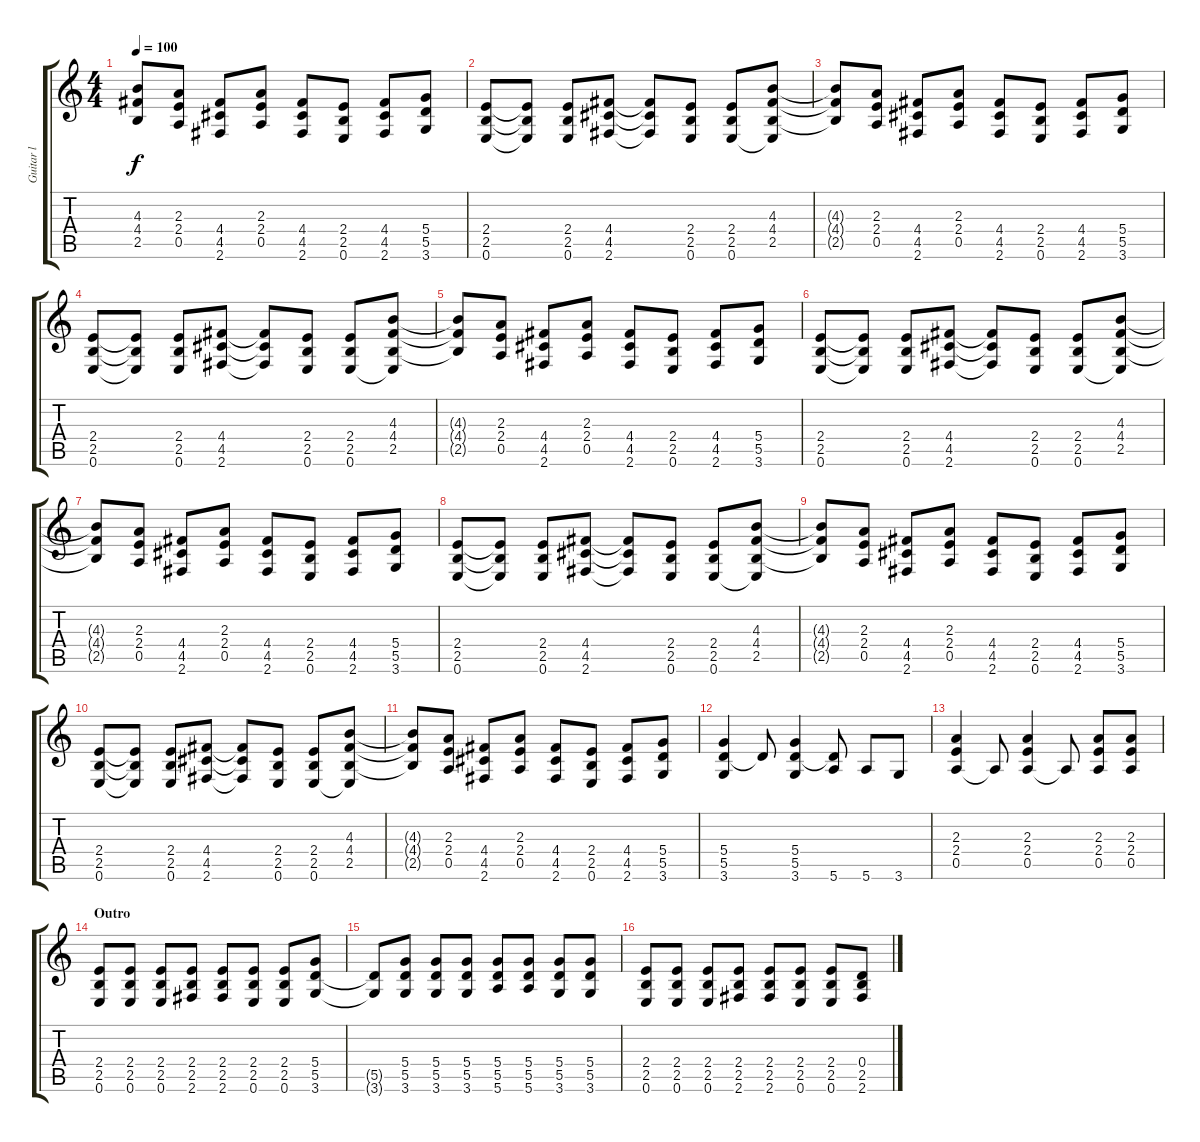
\track ("Guitar l" "Guitar l") {instrument distortionguitar}
\staff {score tabs}
\tuning (E4 B3 G3 D3 A2 E2) {hide}
\ts (4 4)
\tempo 100
\clef g2
\ks c
(4.3{t} 4.4{t} 2.5{t}).8{dy f} (2.3 2.4 0.5).8 (4.4 4.5 2.6).8 (2.3 2.4 0.5).8 (4.4 4.5 2.6).8 (2.4 2.5 0.6).8 (4.4 4.5 2.6).8 (5.4 5.5 3.6).8 |
(2.4 2.5 0.6).8 (2.4{t} 2.5{t} 0.6{t}).8 (2.4 2.5 0.6).8 (4.4 4.5 2.6).8 (4.4{t} 4.5{t} 2.6{t}).8 (2.4 2.5 0.6).8 (2.4 2.5 0.6).8 (4.3 4.4 2.5 0.6{t}).8 |
(4.3{t} 4.4{t} 2.5{t}).8 (2.3 2.4 0.5).8 (4.4 4.5 2.6).8 (2.3 2.4 0.5).8 (4.4 4.5 2.6).8 (2.4 2.5 0.6).8 (4.4 4.5 2.6).8 (5.4 5.5 3.6).8 |
(2.4 2.5 0.6).8 (2.4{t} 2.5{t} 0.6{t}).8 (2.4 2.5 0.6).8 (4.4 4.5 2.6).8 (4.4{t} 4.5{t} 2.6{t}).8 (2.4 2.5 0.6).8 (2.4 2.5 0.6).8 (4.3 4.4 2.5 0.6{t}).8 |
(4.3{t} 4.4{t} 2.5{t}).8 (2.3 2.4 0.5).8 (4.4 4.5 2.6).8 (2.3 2.4 0.5).8 (4.4 4.5 2.6).8 (2.4 2.5 0.6).8 (4.4 4.5 2.6).8 (5.4 5.5 3.6).8 |
(2.4 2.5 0.6).8 (2.4{t} 2.5{t} 0.6{t}).8 (2.4 2.5 0.6).8 (4.4 4.5 2.6).8 (4.4{t} 4.5{t} 2.6{t}).8 (2.4 2.5 0.6).8 (2.4 2.5 0.6).8 (4.3 4.4 2.5 0.6{t}).8 |
(4.3{t} 4.4{t} 2.5{t}).8 (2.3 2.4 0.5).8 (4.4 4.5 2.6).8 (2.3 2.4 0.5).8 (4.4 4.5 2.6).8 (2.4 2.5 0.6).8 (4.4 4.5 2.6).8 (5.4 5.5 3.6).8 |
(2.4 2.5 0.6).8 (2.4{t} 2.5{t} 0.6{t}).8 (2.4 2.5 0.6).8 (4.4 4.5 2.6).8 (4.4{t} 4.5{t} 2.6{t}).8 (2.4 2.5 0.6).8 (2.4 2.5 0.6).8 (4.3 4.4 2.5 0.6{t}).8 |
(4.3{t} 4.4{t} 2.5{t}).8 (2.3 2.4 0.5).8 (4.4 4.5 2.6).8 (2.3 2.4 0.5).8 (4.4 4.5 2.6).8 (2.4 2.5 0.6).8 (4.4 4.5 2.6).8 (5.4 5.5 3.6).8 |
(2.4 2.5 0.6).8 (2.4{t} 2.5{t} 0.6{t}).8 (2.4 2.5 0.6).8 (4.4 4.5 2.6).8 (4.4{t} 4.5{t} 2.6{t}).8 (2.4 2.5 0.6).8 (2.4 2.5 0.6).8 (4.3 4.4 2.5 0.6{t}).8 |
(4.3{t} 4.4{t} 2.5{t}).8 (2.3 2.4 0.5).8 (4.4 4.5 2.6).8 (2.3 2.4 0.5).8 (4.4 4.5 2.6).8 (2.4 2.5 0.6).8 (4.4 4.5 2.6).8 (5.4 5.5 3.6).8 |
(5.4 5.5 3.6).4 5.5{t}.8 (5.4 5.5 3.6).4 (5.5{t} 5.6).8 5.6.8 3.6.8 |
(2.3 2.4 0.5).4 0.5{t}.8 (2.3 2.4 0.5).4 0.5{t}.8 (2.3 2.4 0.5).8 (2.3 2.4 0.5).8 |
\section ("" "Outro")
(2.4 2.5 0.6).8 (2.4 2.5 0.6).8 (2.4 2.5 0.6).8 (2.4 2.5 2.6).8 (2.4 2.5 2.6).8 (2.4 2.5 0.6).8 (2.4 2.5 0.6).8 (5.4 5.5 3.6).8 |
(5.5{t} 3.6{t}).8 (5.4 5.5 3.6).8 (5.4 5.5 3.6).8 (5.4 5.5 3.6).8 (5.4 5.5 5.6).8 (5.4 5.5 5.6).8 (5.4 5.5 3.6).8 (5.4 5.5 3.6).8 |
(2.4 2.5 0.6).8 (2.4 2.5 0.6).8 (2.4 2.5 0.6).8 (2.4 2.5 2.6).8 (2.4 2.5 2.6).8 (2.4 2.5 0.6).8 (2.4 2.5 0.6).8 (0.4 2.5 2.6).8
